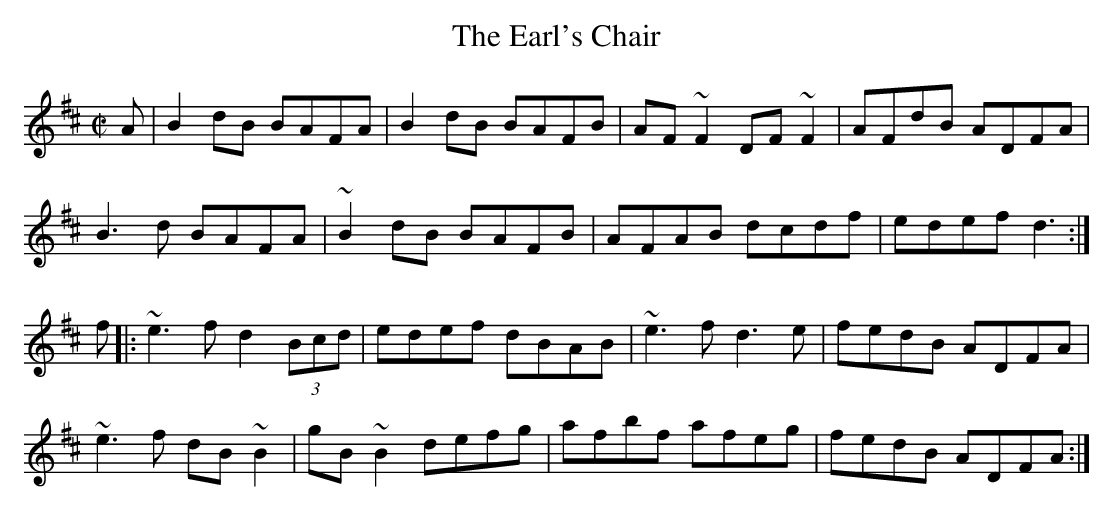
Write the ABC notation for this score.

X:1
T:Earl's Chair, The
M:C|
E:10
K:D
A|B2 dB BAFA|B2 dB BAFB|AF ~F2 DF ~F2|AFdB ADFA|*
B3d BAFA|~B2 dB BAFB|AFAB dcdf|edef d3:|*
f|:~e3 f d2 (3Bcd |edef dBAB|~e3f d3e|fedB ADFA|*
~e3 f dB~B2|gB ~B2 defg|afbf afeg|fedB ADFA:|**
